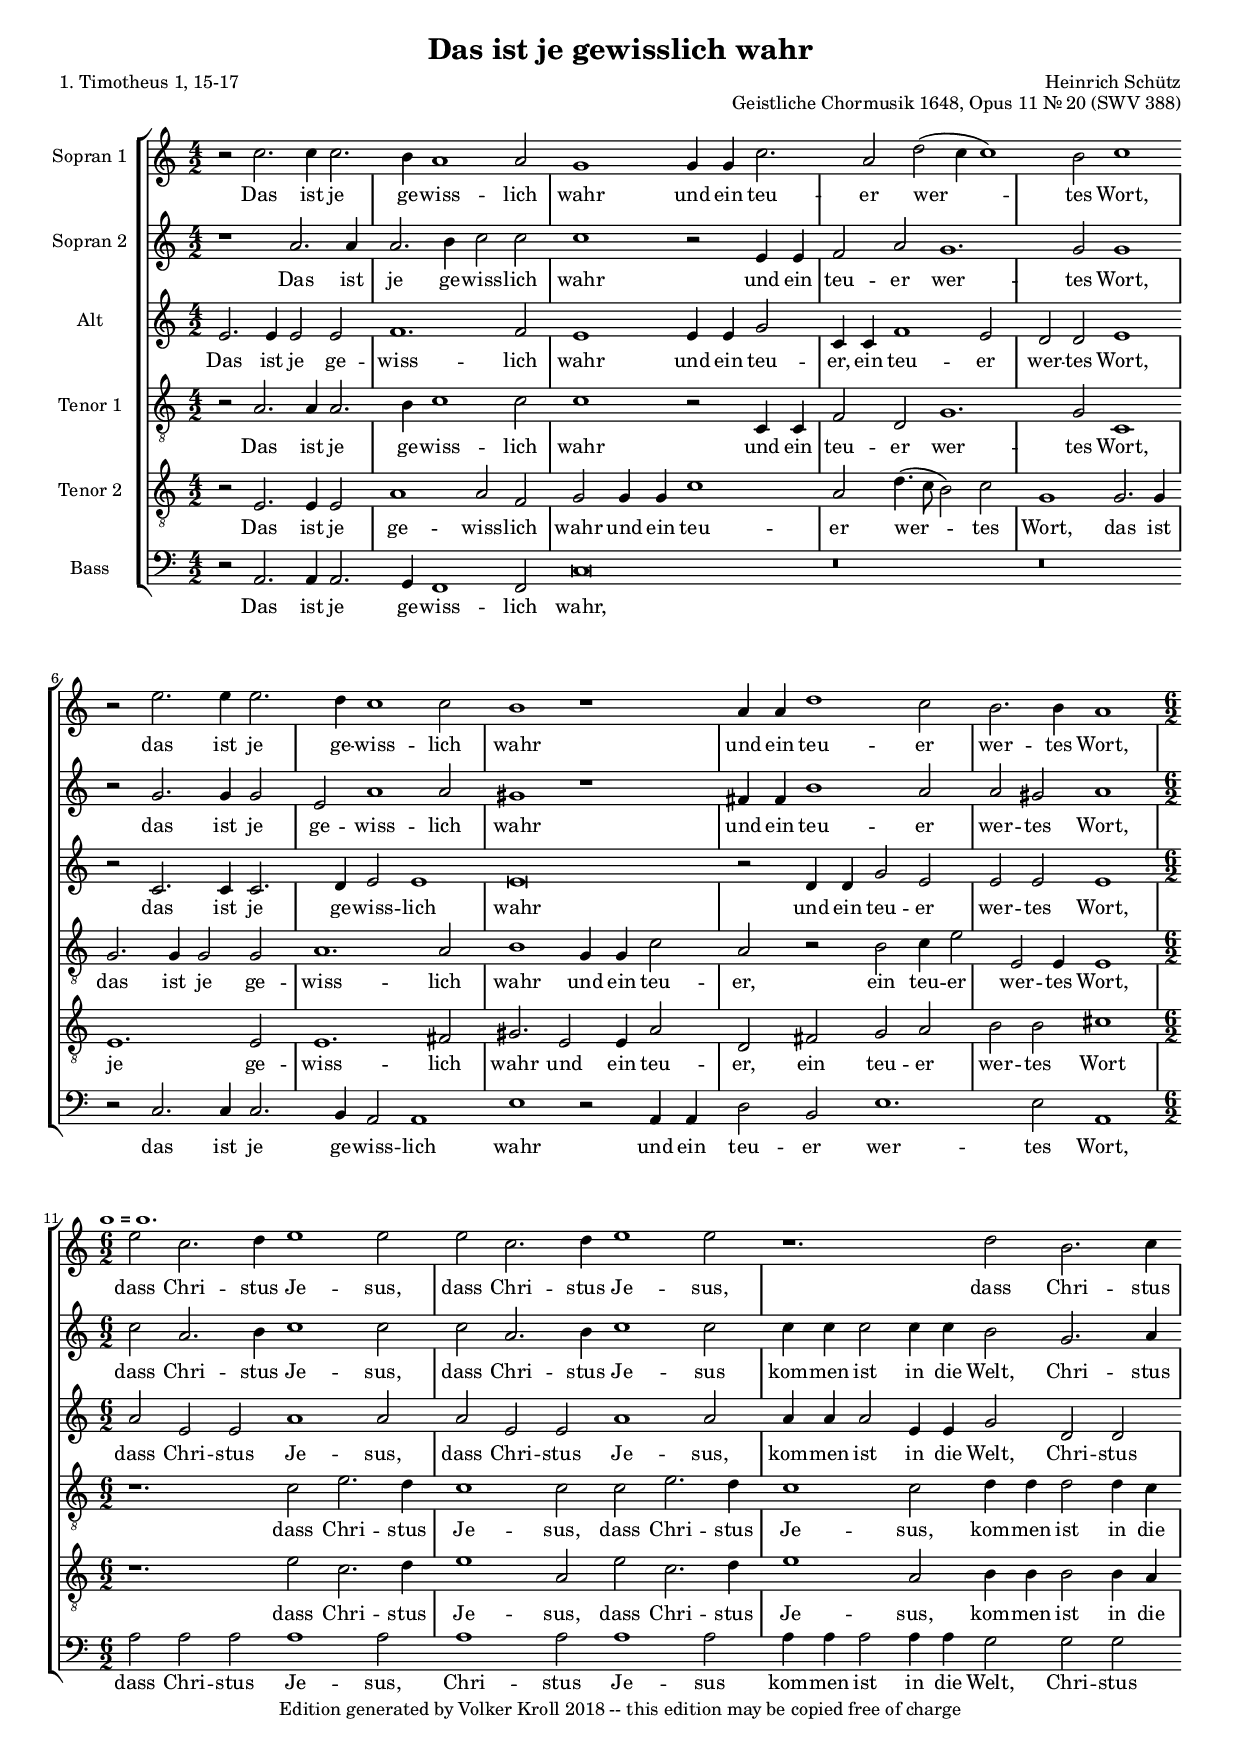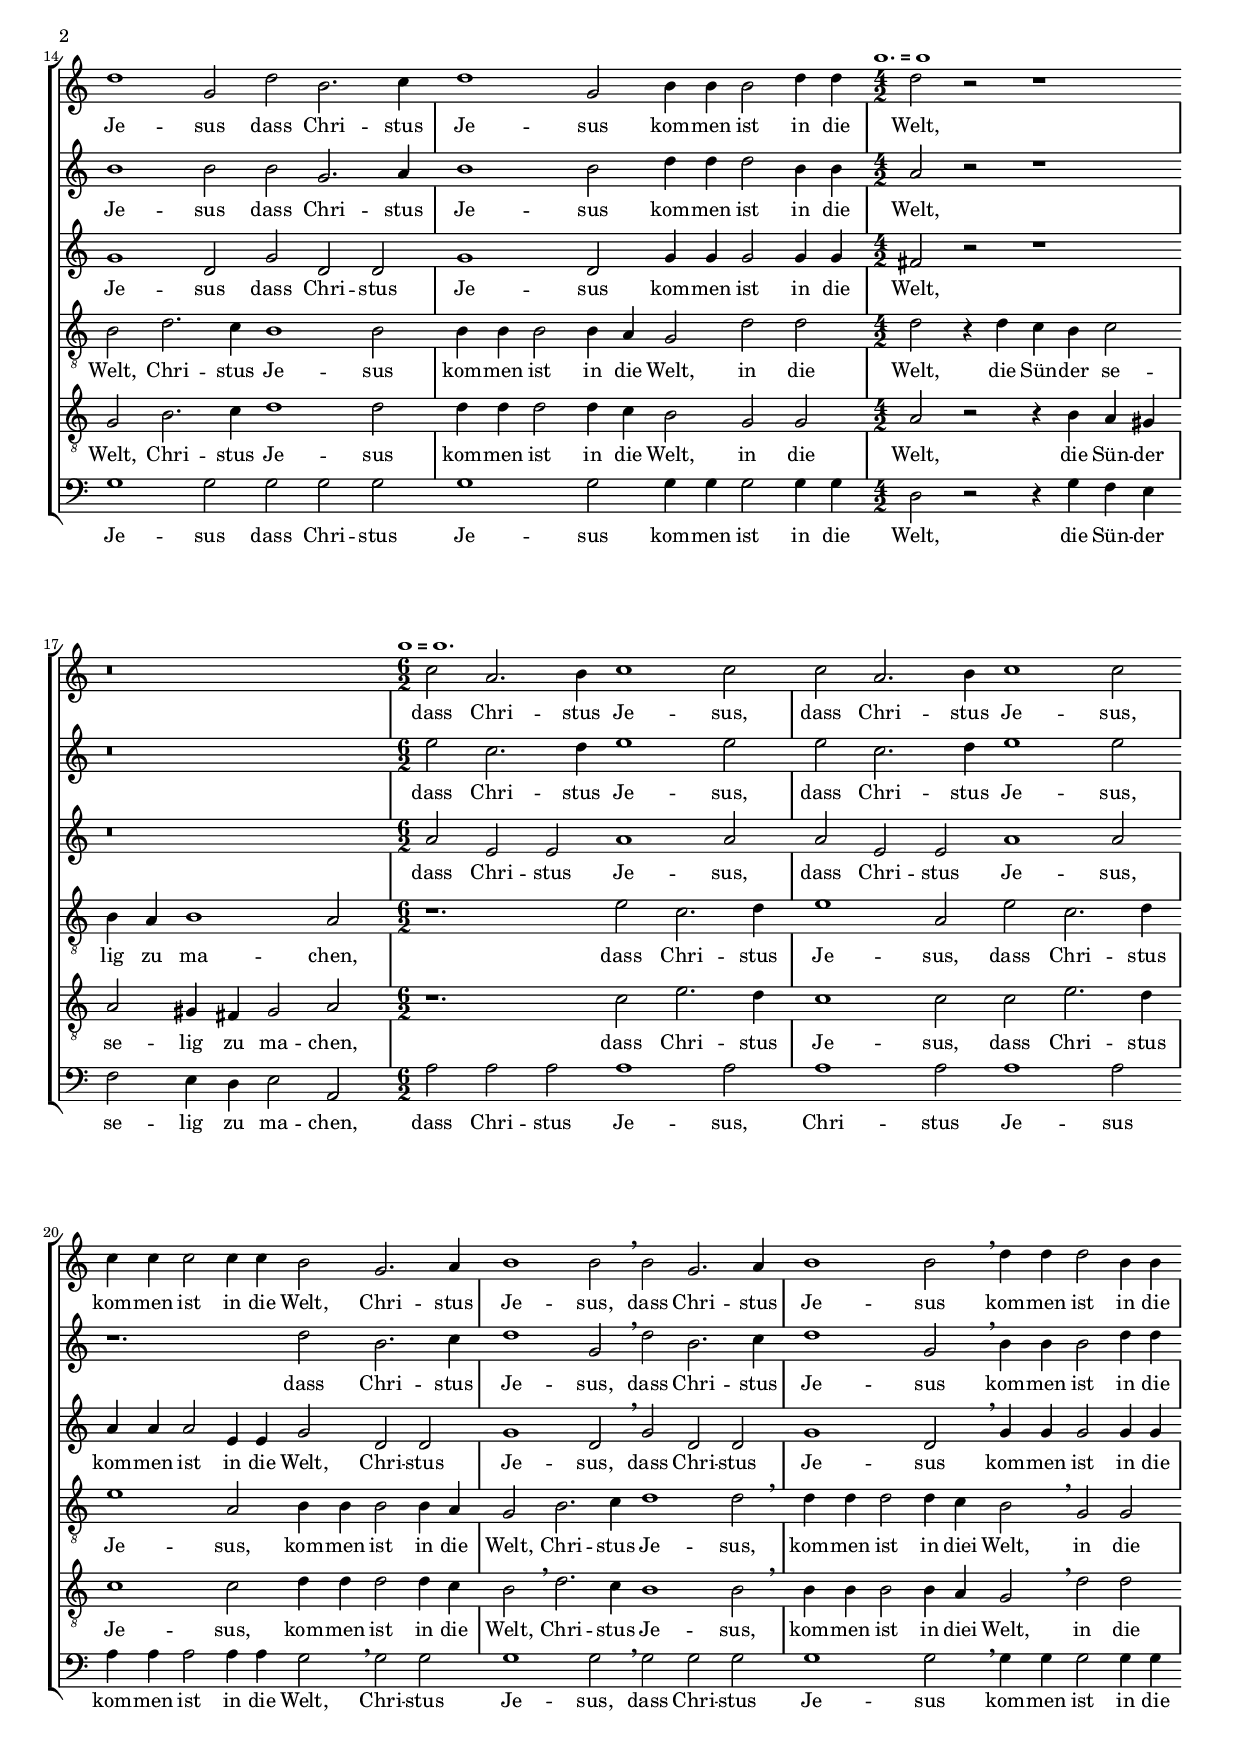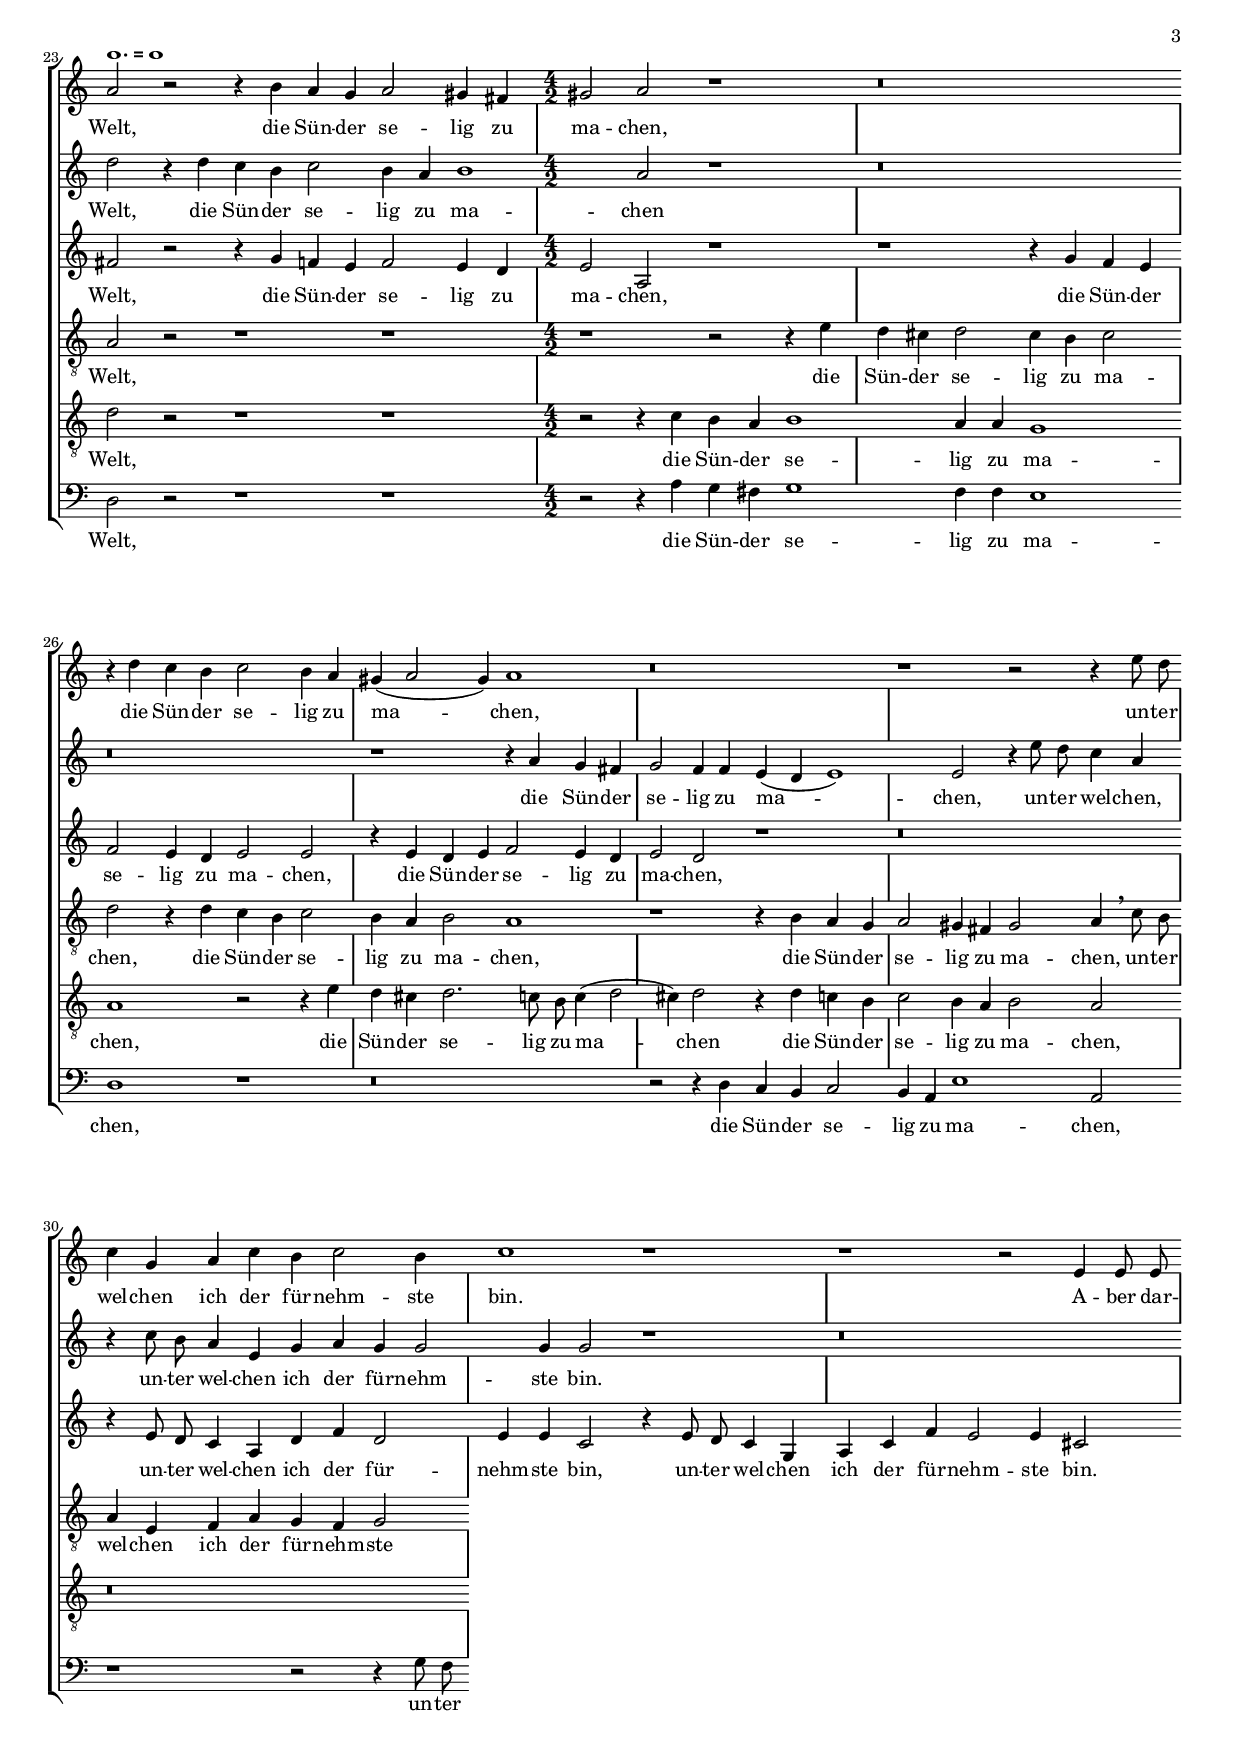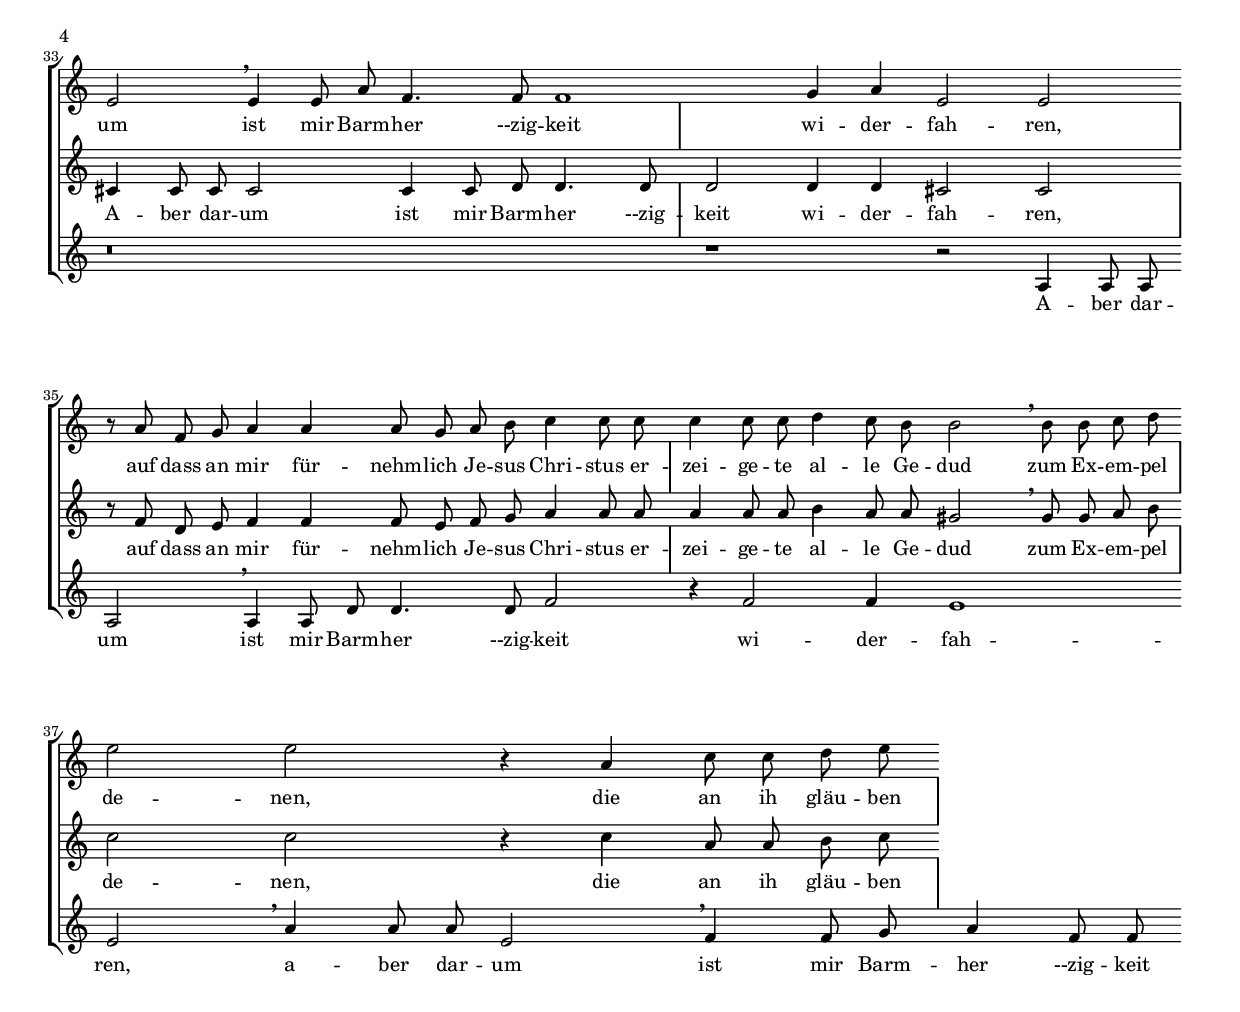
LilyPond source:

\version "2.18.2"
\header {
  title = "Das ist je gewisslich wahr"
  poet ="1. Timotheus 1, 15-17"
  opus = "Geistliche Chormusik 1648, Opus 11 Nr. 20 (SWV 388)"
  composer = "Heinrich Schütz"
  % Do not display the tagline for this book
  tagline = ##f
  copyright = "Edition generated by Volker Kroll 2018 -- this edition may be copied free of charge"
}
#(set-global-staff-size 15.87)

global = {
  \hide Staff.BarLine
  s1 s
  % the final bar line is not interrupted
  %\undo \hide Staff.BarLine
  %\bar "|."
}

drei_auf_zwei = {
    \tempo \markup {
        \concat {
        \smaller \general-align #Y #DOWN \note #"1." #1
        " = "
        \smaller \general-align #Y #DOWN \note #"1" #1
        }
    }
}

zwei_auf_drei = {
    \tempo \markup {
        \concat {
        \smaller \general-align #Y #DOWN \note #"1" #1
        " = "
        \smaller \general-align #Y #DOWN \note #"1." #1
        }
    }
}


sopran_one = \relative c'' {
    \time 4/2 r2 c2. c4 c2. b4 a1 a2 g1 g4 g c2. a2 d( c4 c1) b2 c1
    r2 e2. e4 e2. d4 c1 c2 b1 r1 a4 a d1 c2 b2. b4 a1
    \time 6/2 \zwei_auf_drei e'2 c2. d4 e1 e2 e c2. d4 e1 e2 r1. d2 b2. c4 d1 g,2
    d'2 b2. c4 d1 g,2 b4 b b2 d4 d \time 4/2 \drei_auf_zwei d2 r2 r1 r\breve
    \time 6/2 \zwei_auf_drei c2 a2. b4 c1 c2 c a2. b4 c1 c2 c4 c c2 c4 c b2 g2. a4
    b1 b2 \breathe b g2. a4 b1 b2 \breathe d4 d d2 b4 b \drei_auf_zwei a2 r2 r4 b4 a g a2 gis4 fis
    \time 4/2 gis2 a r1 r\breve r4 d4 c b c2 b4 a gis( a2 gis4) a1
    r\breve r1 r2 r4 e'8 d c4 g a c b c2 b4
    c1 r1 r1 r2 e,4 e8 e e2 \breathe e4 e8 a
    f4. f8 f1 g4 a e2 e r8 a8 f g a4 a a8 g a b c4 c8 c
    c4 c8 c d4 c8 b b2 \breathe b8 b c d e2 e r4 a,4 c8 c d e
}
sopran_one_text = \lyricmode { 
    Das ist je ge -- wiss -- lich wahr und ein teu -- er wer -- tes Wort, 
    das ist je ge -- wiss -- lich wahr und ein teu -- er wer -- tes Wort,
    dass Chri -- stus Je -- sus, dass Chri -- stus Je -- sus, dass Chri -- stus Je -- sus
    dass Chri -- stus Je -- sus kom -- men ist in die Welt,
    dass Chri -- stus Je -- sus, dass Chri -- stus Je -- sus, kom -- men ist in die Welt,  Chri -- stus
    Je -- sus, dass Chri -- stus Je -- sus kom -- men ist in die Welt, die Sün -- der se -- lig zu 
    ma -- chen, die Sün -- der se -- lig zu ma -- chen,
    un -- ter wel -- chen ich der für -- nehm -- ste 
    bin. A -- ber dar -- um ist mir Barm -- her --zig -- keit 
    wi -- der -- fah -- ren, auf dass an mir für -- nehm -- lich Je -- sus Chri -- stus er 
    -- zei -- ge -- te al -- le Ge -- dud zum Ex -- em -- pel de -- nen, die an ih gläu -- ben 
}
sopran_two = \relative c'' {
    \time 4/2 r1 a2. a4 a2. b4 c2 c c1 r2 e,4 e f2 a g1. g2 g1 
    r2 g2. g4 g2 e a1 a2 gis1 r1 fis4 fis b1 a2 a gis a1
    \time 6/2  c2 a2. b4 c1 c2 c a2. b4 c1 c2 c4 c c2 c4 c b2 g2. a4 b1 b2
    b2 g2. a4 b1 b2 d4 d d2 b4 b a2 r2 r1 r\breve
    \time 6/2 e'2 c2. d4 e1 e2 e c2. d4 e1 e2 r1. d2 b2. c4
    d1 g,2 \breathe d'2 b2. c4 d1 g,2 \breathe b4 b b2 d4 d d2 r4 d4  c b c2 b4 a b1
    a2 r1 r\breve r r1 r4 a4 g fis
    g2 f4 f e( d e1) e2 r4 e'8 d c4 a r4 c8 b a4 e g a g g2 g4
    g2 r1 r\breve cis,4 cis8 cis cis2 
    cis4 cis8 d d4. d8 d2 d4 d cis2 cis r8 f8 d e f4 f f8 e f g a4 a8 a 
    a4 a8 a b4 a8 a gis2 \breathe gis8 gis a b c2 c r4 c4 a8 a b c

}


sopran_two_text = \lyricmode { 
    Das ist je ge -- wiss -- lich wahr und ein teu -- er wer -- tes Wort, 
    das ist je ge -- wiss -- lich wahr und ein teu -- er wer -- tes Wort,
    dass Chri -- stus Je -- sus, dass Chri -- stus Je -- sus kom -- men ist in die Welt,  Chri -- stus Je -- sus
    dass Chri -- stus Je -- sus kom -- men ist in die Welt,
    dass Chri -- stus Je -- sus, dass Chri -- stus Je -- sus, dass Chri -- stus 
    Je -- sus, dass Chri -- stus Je -- sus kom -- men ist in die Welt, die Sün -- der se -- lig zu ma -- chen
    die Sün -- der
    se -- lig zu ma -- chen, un -- ter wel -- chen, un -- ter wel -- chen ich der für -- nehm 
    -- ste bin.  A -- ber dar -- um 
    ist mir Barm -- her --zig -- keit wi -- der -- fah -- ren, auf dass an mir für -- nehm -- lich Je -- sus Chri -- stus er 
    -- zei -- ge -- te al -- le Ge -- dud zum Ex -- em -- pel de -- nen, die an ih gläu -- ben 


}

alt = \relative c' {
    \time 4/2 e2. e4 e2 e2 f1. f2 e1 e4 e g2 c,4 c f1 e2 d d e1
    r2 c2. c4 c2. d4 e2 e1 e\breve r2 d4 d g2 e e e e1
    \time 6/2 a2 e e a1 a2 a e e a1 a2 a4 a a2 e4 e g2 d d g1 d2
    g2 d d g1 d2 g4 g g2 g4 g fis2 r2 r1 r\breve
    \time 6/2 a2 e e a1 a2 a e e a1 a2 a4 a a2 e4 e g2 d d 
    g1 d2 \breathe g2 d d g1 d2 \breathe g4 g g2 g4 g fis2 r2 r4 g4 f e f2 e4 d
    e2 a, r1 r1 r4 g'4 f e f2 e4 d e2 e r4 e4 d e f2 e4 d
    e2 d r1 r\breve r4 e8 d c4 a d f d2 
    e4 e c2 r4 e8 d c4 g a c f e2 e4 cis2
    r\breve r1 r2 a4 a8 a a2 \breathe a4 a8 d d4. d8 f2
    r4 f2 f4 e1 e2 \breathe a4 a8 a e2 \breathe f4 f8 g 
    a4 f8 f
    
}
alt_text = \lyricmode { 
    Das ist je ge -- wiss -- lich wahr und ein teu -- er, ein teu -- er wer -- tes Wort, 
    das ist je ge -- wiss -- lich wahr und ein teu -- er wer -- tes Wort,
    dass Chri -- stus Je -- sus, dass Chri -- stus Je -- sus, kom -- men ist in die Welt,  Chri -- stus Je -- sus
    dass Chri -- stus Je -- sus kom -- men ist in die Welt,
    dass Chri -- stus Je -- sus, dass Chri -- stus Je -- sus, kom -- men ist in die Welt,  Chri -- stus
    Je -- sus, dass Chri -- stus Je -- sus kom -- men ist in die Welt, die Sün -- der se -- lig zu
    ma -- chen, die Sün -- der se -- lig zu ma -- chen, die Sün -- der se -- lig zu
    ma -- chen, un -- ter wel -- chen ich der für
    -- nehm -- ste bin, un -- ter wel -- chen ich der für -- nehm -- ste bin.
    A -- ber dar -- um ist mir Barm -- her --zig -- keit
    wi -- der -- fah -- ren, a -- ber dar -- um ist mir Barm 
    -- her --zig -- keit 


}

tenor_one = \relative c' {
    \clef "G_8" \time 4/2 r2 a2. a4 a2. b4 c1 c2 c1 r2 c,4 c f2 d g1. g2 c,1 
    g'2. g4 g2 g a1. a2 b1 g4 g c2 a r2 b2 c4 e2 e, e4 e1
    \time 6/2 r1. c'2 e2. d4 c1 c2 c e2. d4 c1 c2 d4 d d2 d4 c b2 d2. c4
    b1 b2 b4 b b2 b 4 a g2 d'2 d d r4 d4 c b c2 b4 a b1 a2
    \time 6/2 r1. e'2 c2. d4 e1 a,2 e'2 c2. d4 e1 a,2 b4 b b2 b4 a
    g2 b2. c4 d1 d2 \breathe d4 d d2 d4 c b2 \breathe g2 g a r2 r1 r1
    r1 r2 r4 e'4 d cis d2 cis4 b cis2 d r4 d4 c b c2 b4 a b2 a1
    r1 r4 b4 a g a2 gis4 fis gis2 a4 \breathe c8 b a4 e f a g f g2
}
tenor_one_text = \lyricmode { 
    Das ist je ge -- wiss -- lich wahr und ein teu -- er wer -- tes Wort,
    das ist je ge -- wiss -- lich wahr und ein teu -- er, ein teu -- er wer -- tes Wort,
    dass Chri -- stus Je -- sus, dass Chri -- stus Je -- sus, kom -- men ist in die Welt,  Chri -- stus
    Je -- sus kom -- men ist in die Welt, in die Welt, die Sün -- der se -- lig zu ma -- chen,
    dass Chri -- stus Je -- sus, dass Chri -- stus Je -- sus, kom -- men ist in die 
    Welt,  Chri -- stus Je -- sus, kom -- men ist in diei Welt, in die Welt,
    die Sün -- der se -- lig zu ma -- chen, die Sün -- der se -- lig zu ma -- chen, 
    die Sün -- der se -- lig zu ma -- chen,  un -- ter wel -- chen ich der für -- nehm -- ste

}


tenor_two = \relative c {
    \clef "G_8" \time 4/2 r2 e2. e4 e2 a1 a2 f g g4 g c1 a2 d4.( c8 b2) c2 g1 g2. g4 
    e1. e2  e1. fis2 gis2. e2 e4 a2 d,2 fis2 g a b b cis1
    r1. e2 c2. d4 e1 a,2 e' c2. d4 e1 a,2 b4 b b2 b4 a g2 b2. c4
    d1 d2 d4 d d2 d4 c b2 g g a r2 r4 b4 a gis a2 gis4 fis gis2 a
    \time 6/2 r1. c2 e2. d4 c1 c2 c e2. d4 c1 c2 d4 d d2 d4 c
    b2 \breathe d2. c4 b1 b2 \breathe b4 b b2 b4 a g2 \breathe d'2 d d r2 r1 r1
    r2 r4 c4 b a b1 a4 a g1 a r2 r4 e'4 d cis d2. c8 b c4( d2 cis4) d2
    r4 d4 c b c2 b4 a b2 a r\breve
}
tenor_two_text = \lyricmode { 
    Das ist je ge -- wiss -- lich wahr und ein teu -- er wer -- tes Wort, das ist 
    je ge -- wiss -- lich wahr und ein teu -- er, ein teu -- er wer -- tes Wort
    dass Chri -- stus Je -- sus, dass Chri -- stus Je -- sus, kom -- men ist in die Welt,  Chri -- stus
    Je -- sus kom -- men ist in die Welt, in die Welt, die Sün -- der se -- lig zu ma -- chen,
    dass Chri -- stus Je -- sus, dass Chri -- stus Je -- sus, kom -- men ist in die 
    Welt,  Chri -- stus Je -- sus, kom -- men ist in diei Welt, in die Welt,
    die Sün -- der se -- lig zu ma -- chen, die Sün -- der se -- lig zu ma -- chen
    die Sün -- der se -- lig zu ma -- chen, 

}

bass = \relative c {
    \clef "bass"  \time 4/2 r2 a2. a4 a2. g4 f1 f2 c'\breve r\breve r 
    r2 c2. c4 c2. b4 a2 a1 e'1 r2 a,4 a d2 b e1. e2 a,1 
    a'2 a a a1 a2 a1 a2 a1 a2 a4 a a2 a4 a g2 g g g1 g2
    g2 g g g1 g2 g4 g g2 g4 g d2 r2 r4 g4 f e f2 e4 d e2 a,2
    \time 6/2 a'2 a a a1 a2 a1 a2 a1 a2 a4 a a2 a4 a g2 \breathe g g
    g1 g2 \breathe g2 g g g1 g2 \breathe g4 g g2 g4 g d2 r2 r1 r
    r2 r4 a'4 g fis g1 f4 f e1 d r1 r\breve
    r2 r4 d4 c b c2 b4 a e'1 a,2 r1 r2 r4 g'8 f
}

bass_text = \lyricmode { 
    Das ist je ge -- wiss -- lich wahr, 
    das ist je ge -- wiss -- lich wahr und ein teu -- er wer -- tes Wort,
    dass Chri -- stus Je -- sus, Chri -- stus Je -- sus kom -- men ist in die Welt,  Chri -- stus Je -- sus
    dass Chri -- stus Je -- sus kom -- men ist in die Welt, die Sün -- der se -- lig zu ma -- chen,
    dass Chri -- stus Je -- sus, Chri -- stus Je -- sus kom -- men ist in die Welt,  Chri -- stus 
    Je -- sus, dass Chri -- stus Je -- sus kom -- men ist in die Welt, 
    die Sün -- der se -- lig zu ma -- chen,
    die Sün -- der se -- lig zu ma -- chen, un -- ter

}
\score {
  \new StaffGroup \relative c' {
   \set Score.autoBeaming = ##f
    <<
      \new Staff { <<
        \set Staff.instrumentName = #"Sopran 1"
        \global { \sopran_one }
        \addlyrics { \sopran_one_text }
      >>
      }
      \new Staff { <<
        \set Staff.instrumentName = #"Sopran 2"
        \global { \sopran_two }
        \addlyrics { \sopran_two_text }
      >>
      }
      \new Staff { <<
        \set Staff.instrumentName = #"Alt"
        \global { \alt }
        \addlyrics { \alt_text }
      >>
      }
      \new Staff { <<
        \set Staff.instrumentName = #"Tenor 1"
        \global { \tenor_one }
        \addlyrics { \tenor_one_text }
      >>
      }
      \new Staff { <<
        \set Staff.instrumentName = #"Tenor 2"
        \global { \tenor_two }
        \addlyrics { \tenor_two_text }
      >>
      }
      \new Staff { <<
        \set Staff.instrumentName = #"Bass"
        \global { \bass }
        \addlyrics { \bass_text }
      >>
      }
    >>
  }
}
